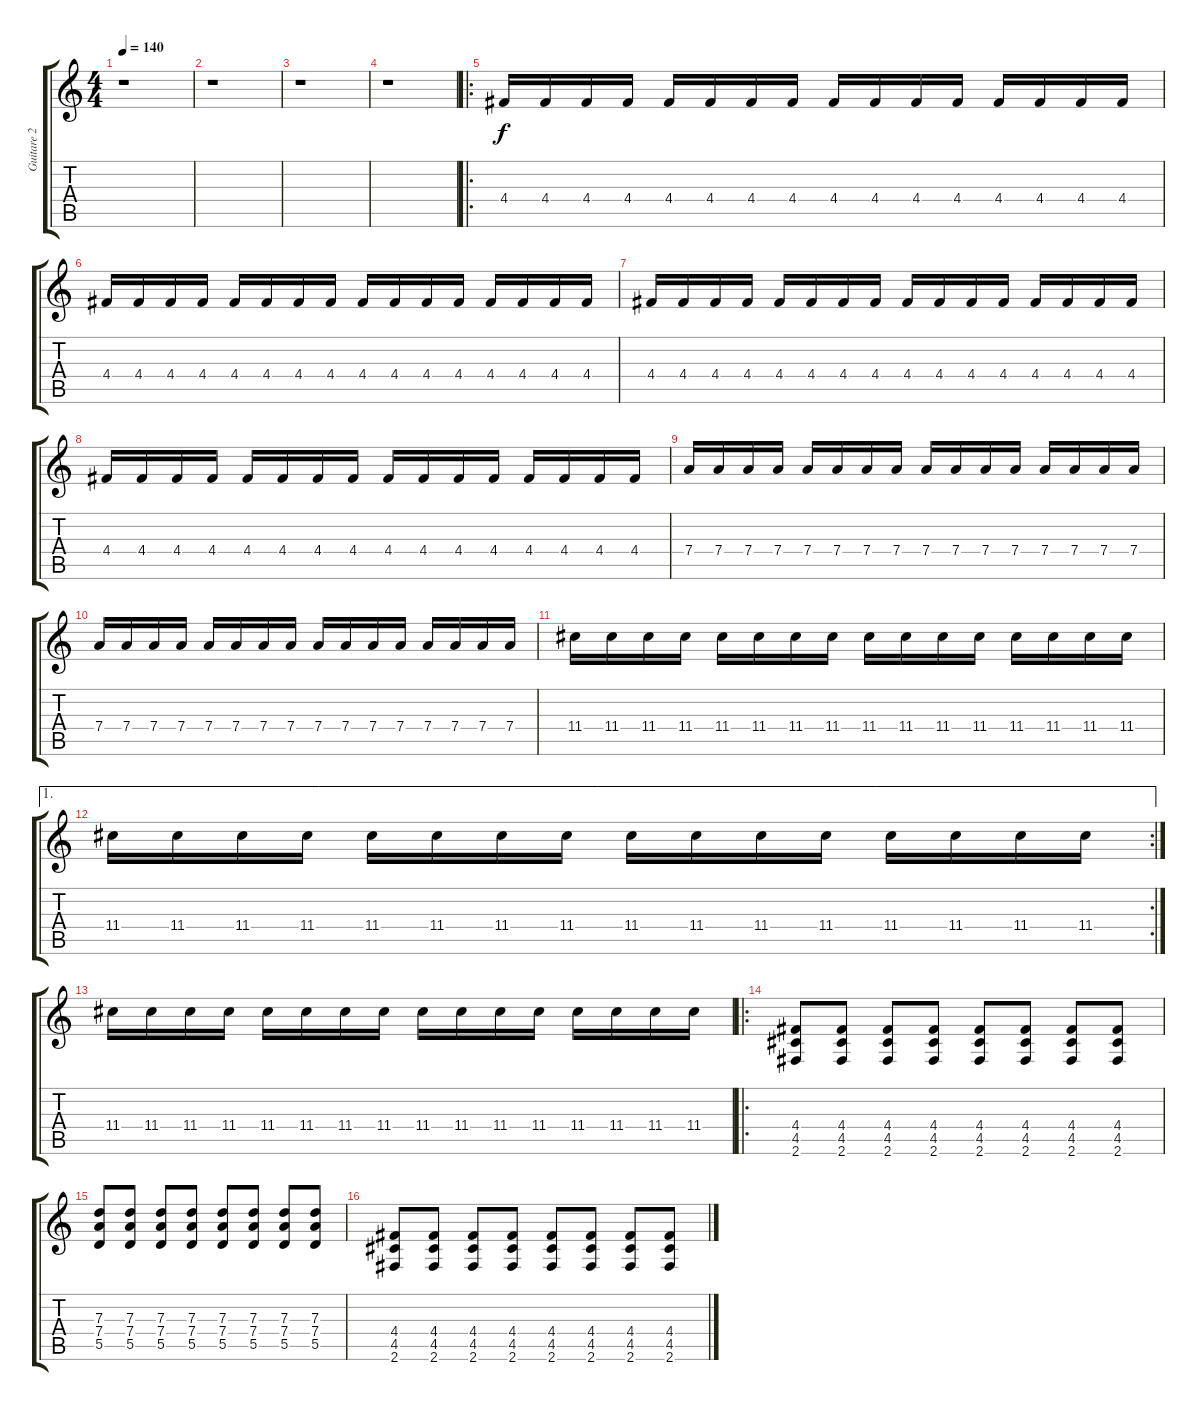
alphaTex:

\track ("Guitare 2" "Guitare 2") {instrument distortionguitar}
\staff {score tabs}
\tuning (E4 B3 G3 D3 A2 E2) {hide}
\ts (4 4)
\tempo 140
\clef g2
\ks c
r.1{dy f} |
r.1 |
r.1 |
r.1 |
\ro
4.4.16 4.4.16 4.4.16 4.4.16 4.4.16 4.4.16 4.4.16 4.4.16 4.4.16 4.4.16 4.4.16 4.4.16 4.4.16 4.4.16 4.4.16 4.4.16 |
4.4.16 4.4.16 4.4.16 4.4.16 4.4.16 4.4.16 4.4.16 4.4.16 4.4.16 4.4.16 4.4.16 4.4.16 4.4.16 4.4.16 4.4.16 4.4.16 |
4.4.16 4.4.16 4.4.16 4.4.16 4.4.16 4.4.16 4.4.16 4.4.16 4.4.16 4.4.16 4.4.16 4.4.16 4.4.16 4.4.16 4.4.16 4.4.16 |
4.4.16 4.4.16 4.4.16 4.4.16 4.4.16 4.4.16 4.4.16 4.4.16 4.4.16 4.4.16 4.4.16 4.4.16 4.4.16 4.4.16 4.4.16 4.4.16 |
7.4.16 7.4.16 7.4.16 7.4.16 7.4.16 7.4.16 7.4.16 7.4.16 7.4.16 7.4.16 7.4.16 7.4.16 7.4.16 7.4.16 7.4.16 7.4.16 |
7.4.16 7.4.16 7.4.16 7.4.16 7.4.16 7.4.16 7.4.16 7.4.16 7.4.16 7.4.16 7.4.16 7.4.16 7.4.16 7.4.16 7.4.16 7.4.16 |
11.4.16 11.4.16 11.4.16 11.4.16 11.4.16 11.4.16 11.4.16 11.4.16 11.4.16 11.4.16 11.4.16 11.4.16 11.4.16 11.4.16 11.4.16 11.4.16 |
\ae 1
\rc 2
11.4.16 11.4.16 11.4.16 11.4.16 11.4.16 11.4.16 11.4.16 11.4.16 11.4.16 11.4.16 11.4.16 11.4.16 11.4.16 11.4.16 11.4.16 11.4.16 |
11.4.16 11.4.16 11.4.16 11.4.16 11.4.16 11.4.16 11.4.16 11.4.16 11.4.16 11.4.16 11.4.16 11.4.16 11.4.16 11.4.16 11.4.16 11.4.16 |
\ro
(4.4 4.5 2.6).8 (4.4 4.5 2.6).8 (4.4 4.5 2.6).8 (4.4 4.5 2.6).8 (4.4 4.5 2.6).8 (4.4 4.5 2.6).8 (4.4 4.5 2.6).8 (4.4 4.5 2.6).8 |
(7.3 7.4 5.5).8 (7.3 7.4 5.5).8 (7.3 7.4 5.5).8 (7.3 7.4 5.5).8 (7.3 7.4 5.5).8 (7.3 7.4 5.5).8 (7.3 7.4 5.5).8 (7.3 7.4 5.5).8 |
(4.4 4.5 2.6).8 (4.4 4.5 2.6).8 (4.4 4.5 2.6).8 (4.4 4.5 2.6).8 (4.4 4.5 2.6).8 (4.4 4.5 2.6).8 (4.4 4.5 2.6).8 (4.4 4.5 2.6).8
